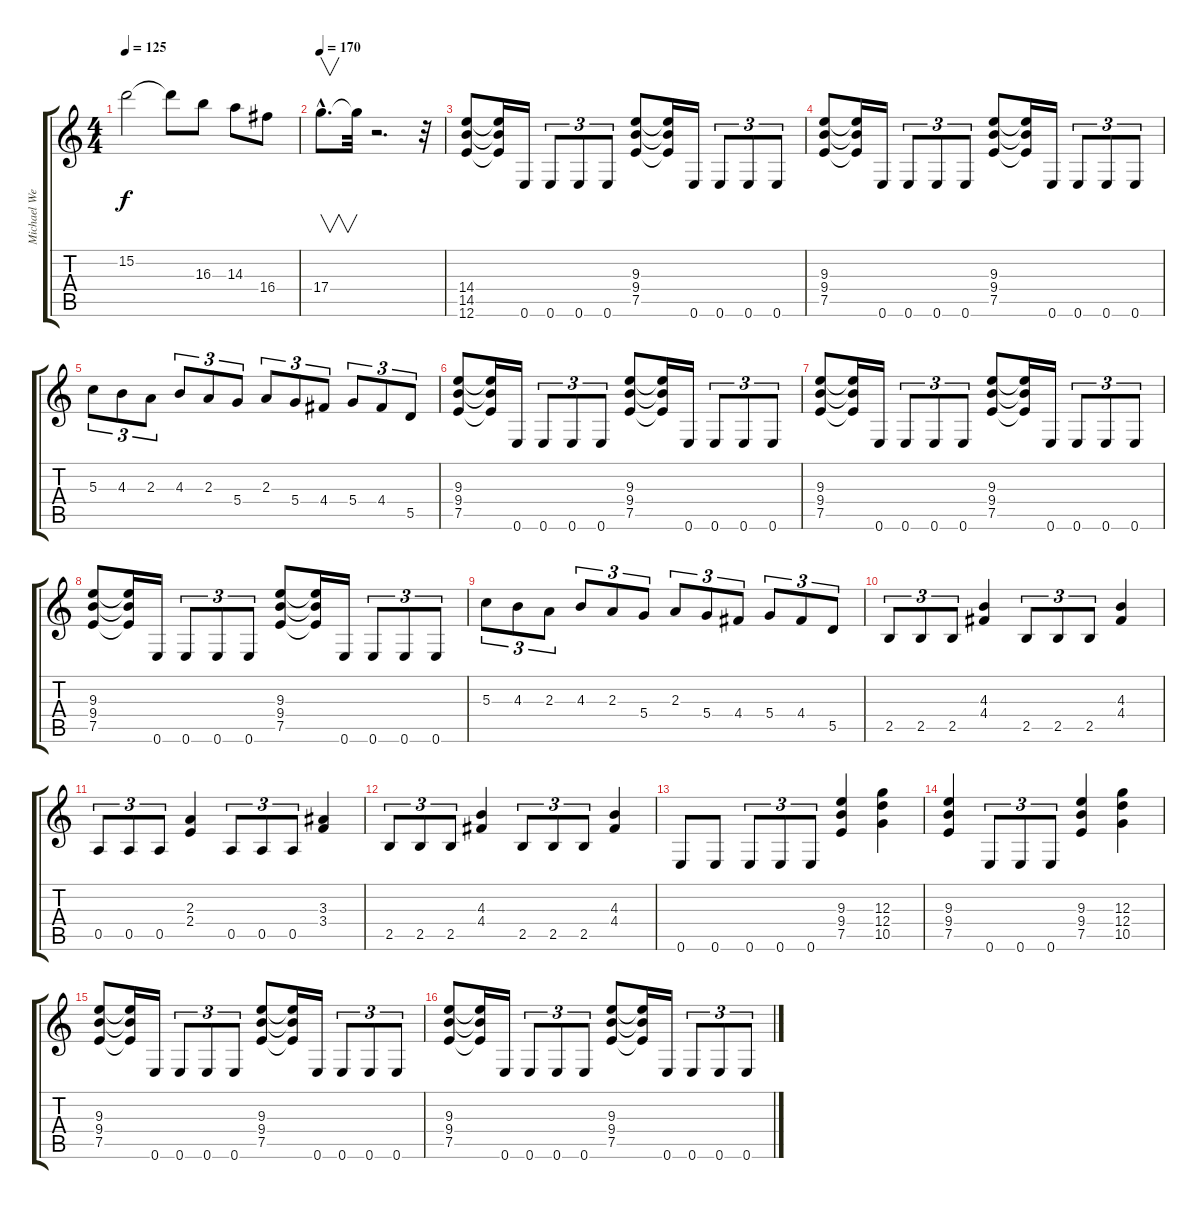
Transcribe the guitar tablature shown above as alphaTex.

\track ("Michael Weikath" "Michael We") {instrument distortionguitar}
\staff {score tabs}
\tuning (E4 B3 G3 D3 A2 E2) {hide}
\ts (4 4)
\tempo 125
\clef g2
\ks c
15.2{t}.2{dy f} 15.2{t}.8 16.3.8 14.3.8 16.4.8 |
\tempo 170
17.4{hac}.8{v d} 17.4{t}.32 r.2{d} r.32 |
(14.4 14.5 12.6).8 (14.4{t} 14.5{t} 12.6{t}).16 0.6.16{instrument electricguitarmuted} 0.6.8{tu (3 2)} 0.6.8{tu (3 2)} 0.6.8{tu (3 2)} (9.3 9.4 7.5).8{instrument distortionguitar} (9.3{t} 9.4{t} 7.5{t}).16 0.6.16{instrument electricguitarmuted} 0.6.8{tu (3 2)} 0.6.8{tu (3 2)} 0.6.8{tu (3 2)} |
(9.3 9.4 7.5).8{instrument distortionguitar} (9.3{t} 9.4{t} 7.5{t}).16 0.6.16{instrument electricguitarmuted} 0.6.8{tu (3 2)} 0.6.8{tu (3 2)} 0.6.8{tu (3 2)} (9.3 9.4 7.5).8{instrument distortionguitar} (9.3{t} 9.4{t} 7.5{t}).16 0.6.16{instrument electricguitarmuted} 0.6.8{tu (3 2)} 0.6.8{tu (3 2)} 0.6.8{tu (3 2)} |
5.3.8{tu (3 2) instrument distortionguitar} 4.3.8{tu (3 2)} 2.3.8{tu (3 2)} 4.3.8{tu (3 2)} 2.3.8{tu (3 2)} 5.4.8{tu (3 2)} 2.3.8{tu (3 2)} 5.4.8{tu (3 2)} 4.4.8{tu (3 2)} 5.4.8{tu (3 2)} 4.4.8{tu (3 2)} 5.5.8{tu (3 2)} |
(9.3 9.4 7.5).8{instrument distortionguitar} (9.3{t} 9.4{t} 7.5{t}).16 0.6.16{instrument electricguitarmuted} 0.6.8{tu (3 2)} 0.6.8{tu (3 2)} 0.6.8{tu (3 2)} (9.3 9.4 7.5).8{instrument distortionguitar} (9.3{t} 9.4{t} 7.5{t}).16 0.6.16{instrument electricguitarmuted} 0.6.8{tu (3 2)} 0.6.8{tu (3 2)} 0.6.8{tu (3 2)} |
(9.3 9.4 7.5).8{instrument distortionguitar} (9.3{t} 9.4{t} 7.5{t}).16 0.6.16{instrument electricguitarmuted} 0.6.8{tu (3 2)} 0.6.8{tu (3 2)} 0.6.8{tu (3 2)} (9.3 9.4 7.5).8{instrument distortionguitar} (9.3{t} 9.4{t} 7.5{t}).16 0.6.16{instrument electricguitarmuted} 0.6.8{tu (3 2)} 0.6.8{tu (3 2)} 0.6.8{tu (3 2)} |
(9.3 9.4 7.5).8{instrument distortionguitar} (9.3{t} 9.4{t} 7.5{t}).16 0.6.16{instrument electricguitarmuted} 0.6.8{tu (3 2)} 0.6.8{tu (3 2)} 0.6.8{tu (3 2)} (9.3 9.4 7.5).8{instrument distortionguitar} (9.3{t} 9.4{t} 7.5{t}).16 0.6.16{instrument electricguitarmuted} 0.6.8{tu (3 2)} 0.6.8{tu (3 2)} 0.6.8{tu (3 2)} |
5.3.8{tu (3 2) instrument distortionguitar} 4.3.8{tu (3 2)} 2.3.8{tu (3 2)} 4.3.8{tu (3 2)} 2.3.8{tu (3 2)} 5.4.8{tu (3 2)} 2.3.8{tu (3 2)} 5.4.8{tu (3 2)} 4.4.8{tu (3 2)} 5.4.8{tu (3 2)} 4.4.8{tu (3 2)} 5.5.8{tu (3 2)} |
2.5.8{tu (3 2) instrument electricguitarmuted} 2.5.8{tu (3 2)} 2.5.8{tu (3 2)} (4.3 4.4).4{instrument distortionguitar} 2.5.8{tu (3 2) instrument electricguitarmuted} 2.5.8{tu (3 2)} 2.5.8{tu (3 2)} (4.3 4.4).4{instrument distortionguitar} |
0.5.8{tu (3 2) instrument electricguitarmuted} 0.5.8{tu (3 2)} 0.5.8{tu (3 2)} (2.3 2.4).4{instrument distortionguitar} 0.5.8{tu (3 2) instrument electricguitarmuted} 0.5.8{tu (3 2)} 0.5.8{tu (3 2)} (3.3 3.4).4{instrument distortionguitar} |
2.5.8{tu (3 2) instrument electricguitarmuted} 2.5.8{tu (3 2)} 2.5.8{tu (3 2)} (4.3 4.4).4{instrument distortionguitar} 2.5.8{tu (3 2) instrument electricguitarmuted} 2.5.8{tu (3 2)} 2.5.8{tu (3 2)} (4.3 4.4).4{instrument distortionguitar} |
0.6.8{instrument electricguitarmuted} 0.6.8 0.6.8{tu (3 2)} 0.6.8{tu (3 2)} 0.6.8{tu (3 2)} (9.3 9.4 7.5).4{instrument distortionguitar} (12.3 12.4 10.5).4 |
(9.3 9.4 7.5).4 0.6.8{tu (3 2) instrument electricguitarmuted} 0.6.8{tu (3 2)} 0.6.8{tu (3 2)} (9.3 9.4 7.5).4{instrument distortionguitar} (12.3 12.4 10.5).4 |
(9.3 9.4 7.5).8{instrument distortionguitar} (9.3{t} 9.4{t} 7.5{t}).16 0.6.16{instrument electricguitarmuted} 0.6.8{tu (3 2)} 0.6.8{tu (3 2)} 0.6.8{tu (3 2)} (9.3 9.4 7.5).8{instrument distortionguitar} (9.3{t} 9.4{t} 7.5{t}).16 0.6.16{instrument electricguitarmuted} 0.6.8{tu (3 2)} 0.6.8{tu (3 2)} 0.6.8{tu (3 2)} |
(9.3 9.4 7.5).8{instrument distortionguitar} (9.3{t} 9.4{t} 7.5{t}).16 0.6.16{instrument electricguitarmuted} 0.6.8{tu (3 2)} 0.6.8{tu (3 2)} 0.6.8{tu (3 2)} (9.3 9.4 7.5).8{instrument distortionguitar} (9.3{t} 9.4{t} 7.5{t}).16 0.6.16{instrument electricguitarmuted} 0.6.8{tu (3 2)} 0.6.8{tu (3 2)} 0.6.8{tu (3 2)}
